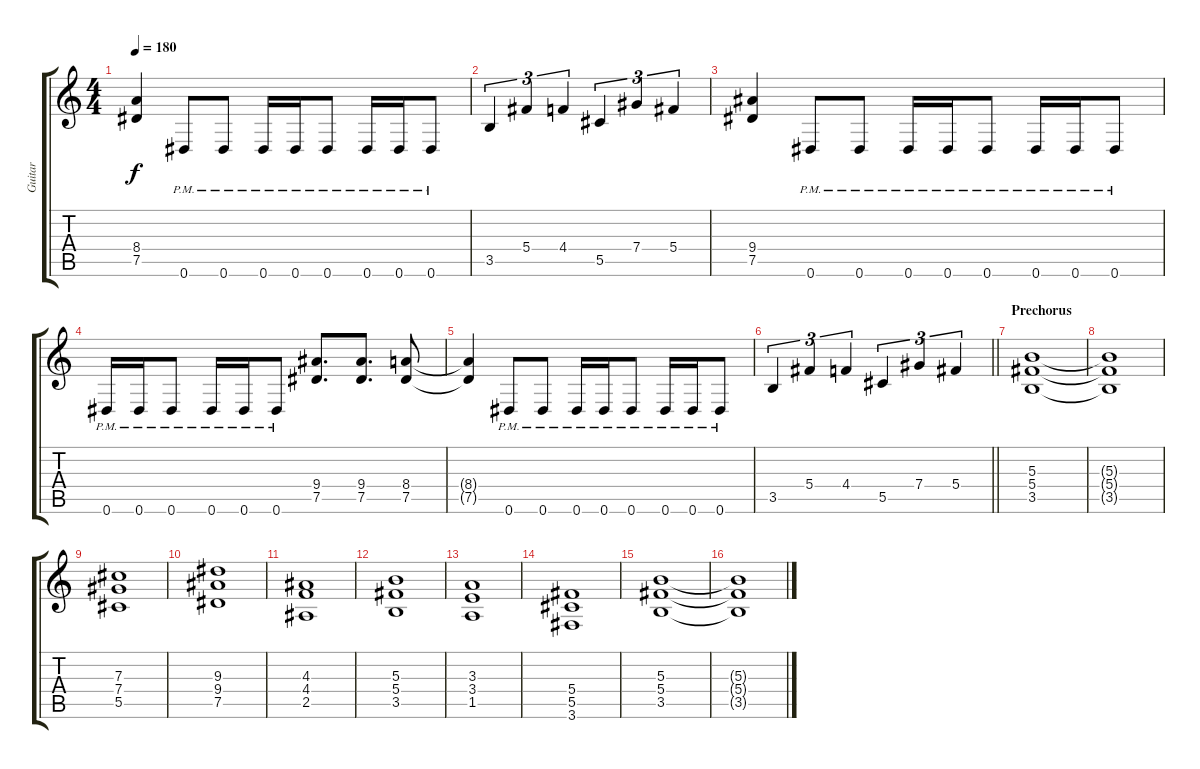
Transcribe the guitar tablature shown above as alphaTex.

\track ("Guitar" "Guitar") {instrument distortionguitar}
\staff {score tabs}
\tuning (Eb4 Bb3 Gb3 Db3 Ab2 Eb2) {hide}
\ts (4 4)
\tempo 180
\clef g2
\ks c
(8.4{t} 7.5{t}).4{dy f} 0.6{pm}.8 0.6{pm}.8 0.6{pm}.16 0.6{pm}.16 0.6{pm}.8 0.6{pm}.16 0.6{pm}.16 0.6{pm}.8 |
3.5.4{tu (3 2)} 5.4.4{tu (3 2)} 4.4.4{tu (3 2)} 5.5.4{tu (3 2)} 7.4.4{tu (3 2)} 5.4.4{tu (3 2)} |
(9.4 7.5).4 0.6{pm}.8 0.6{pm}.8 0.6{pm}.16 0.6{pm}.16 0.6{pm}.8 0.6{pm}.16 0.6{pm}.16 0.6{pm}.8 |
0.6{pm}.16 0.6{pm}.16 0.6{pm}.8 0.6{pm}.16 0.6{pm}.16 0.6{pm}.8 (9.4 7.5).8{d} (9.4 7.5).8{d} (8.4 7.5).8 |
(8.4{t} 7.5{t}).4 0.6{pm}.8 0.6{pm}.8 0.6{pm}.16 0.6{pm}.16 0.6{pm}.8 0.6{pm}.16 0.6{pm}.16 0.6{pm}.8 |
\barLineRight lightlight
3.5.4{tu (3 2)} 5.4.4{tu (3 2)} 4.4.4{tu (3 2)} 5.5.4{tu (3 2)} 7.4.4{tu (3 2)} 5.4.4{tu (3 2)} |
\section ("" "Prechorus")
(5.3 5.4 3.5).1 |
(5.3{t} 5.4{t} 3.5{t}).1 |
(7.3 7.4 5.5).1 |
(9.3 9.4 7.5).1 |
(4.3 4.4 2.5).1 |
(5.3 5.4 3.5).1 |
(3.3 3.4 1.5).1 |
(5.4 5.5 3.6).1 |
(5.3 5.4 3.5).1 |
(5.3{t} 5.4{t} 3.5{t}).1
